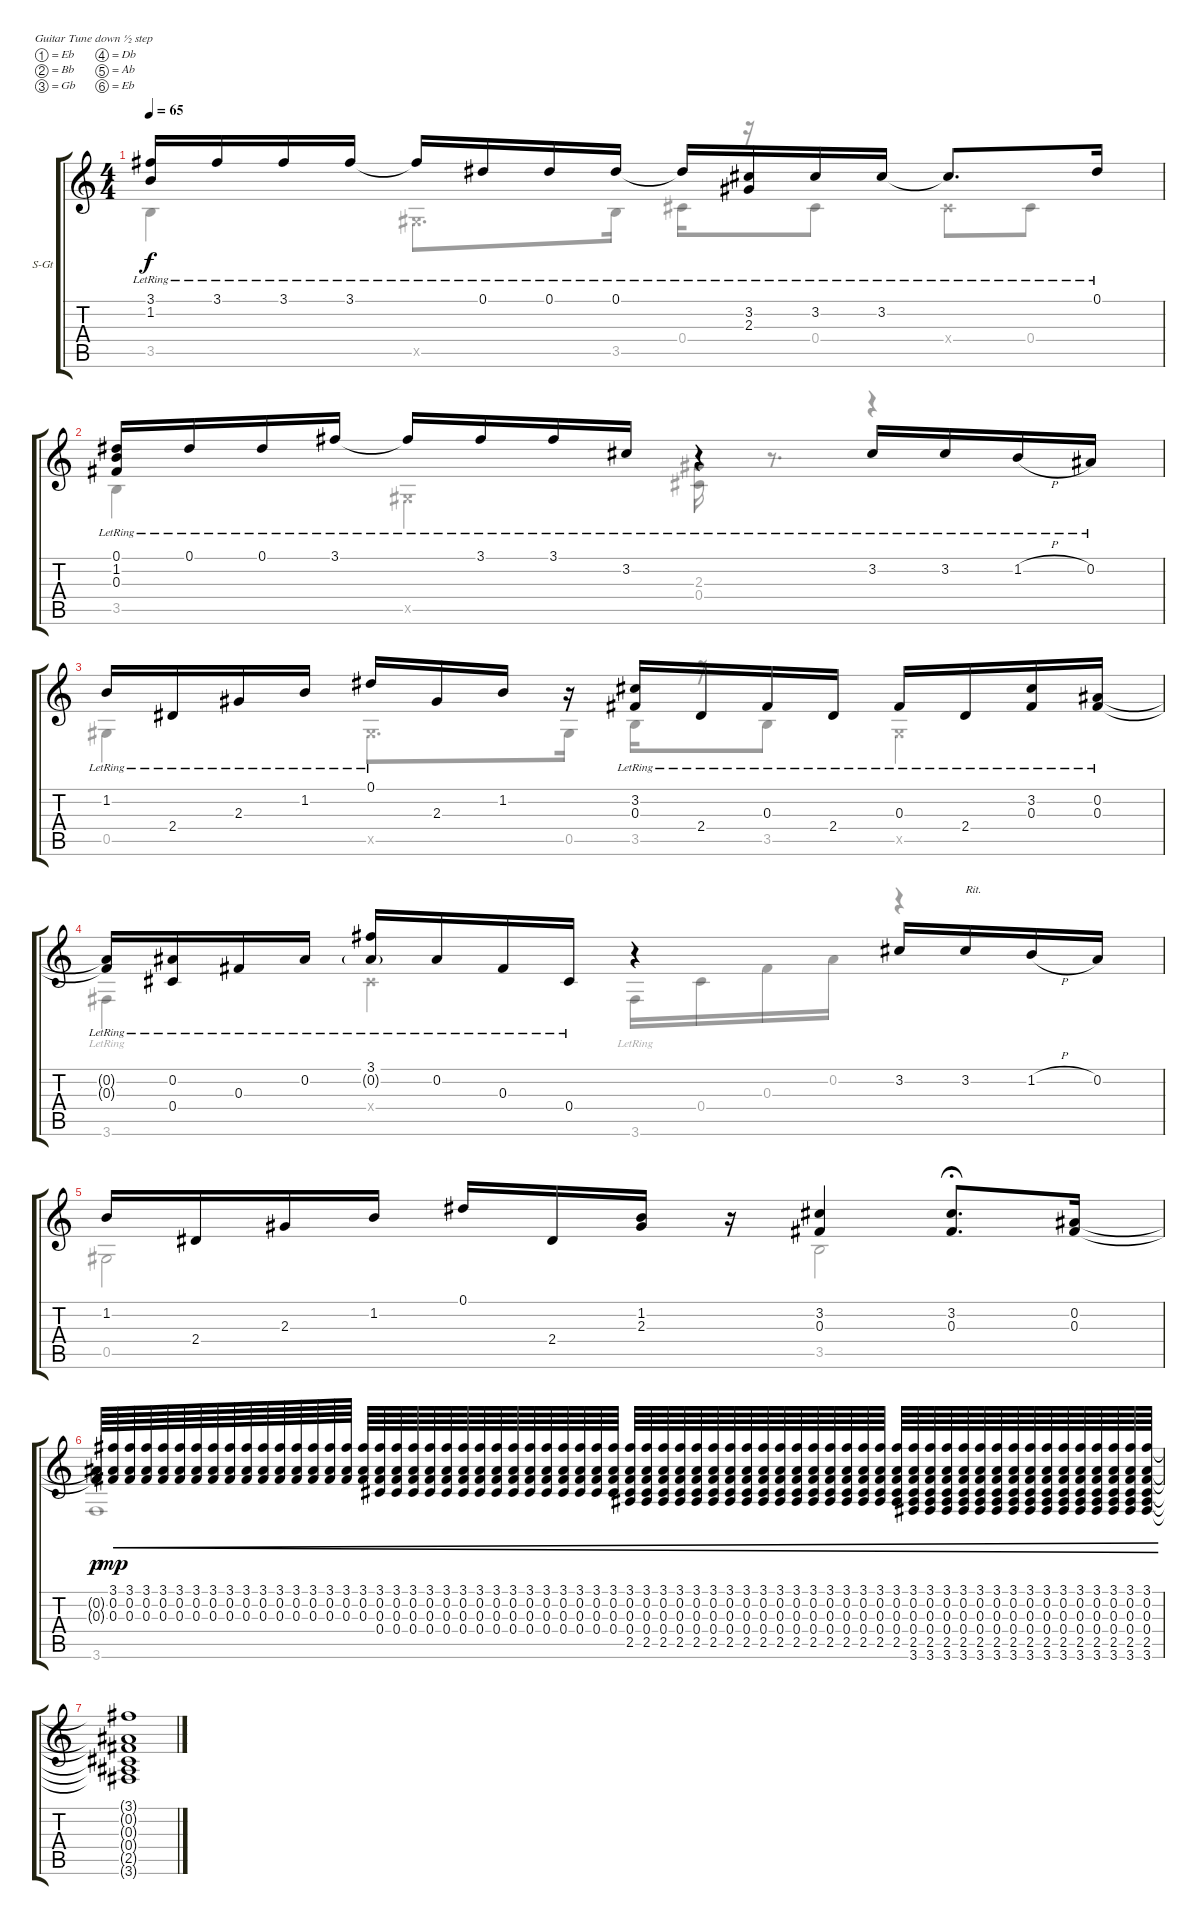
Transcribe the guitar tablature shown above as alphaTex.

\defaultSystemsLayout 4
\bracketExtendMode groupsimilarinstruments
\firstSystemTrackNameOrientation horizontal
\otherSystemsTrackNameOrientation horizontal
\track ("Steel Guitar" "S-Gt") {instrument acousticguitarsteel}
\staff {score tabs}
\tuning (Eb4 Bb3 Gb3 Db3 Ab2 Eb2)
\voice
\ts (4 4)
\tempo 65
\clef g2
\ks c
(3.1{lr t} 1.2{t}).16{dy f} 3.1{lr}.16 3.1{lr}.16 3.1{lr}.16 3.1{lr t}.16 0.1{lr}.16 0.1{lr}.16 0.1{lr}.16 0.1{lr t}.16 (3.2{lr} 2.3{lr}).16 3.2{lr}.16 3.2{lr}.16 3.2{lr t}.8{d} 0.1{lr}.16 |
(0.1{lr} 1.2{lr} 0.3{lr}).16 0.1{lr}.16 0.1{lr}.16 3.1{lr}.16 3.1{lr t}.16 3.1{lr}.16 3.1{lr}.16 3.2{lr}.16 r.4 3.2{lr}.16 3.2{lr}.16 1.2{h lr}.16 0.2{lr}.16 |
1.2{lr}.16 2.4{lr}.16 2.3{lr}.16 1.2{lr}.16 0.1{lr}.16 2.3.16 1.2.16 r.16 (3.2{lr} 0.3{lr}).16 2.4{lr}.16 0.3{lr}.16 2.4{lr}.16 0.3{lr}.16 2.4{lr}.16 (3.2{lr} 0.3{lr}).16 (0.2{lr} 0.3{lr}).16 |
\tempo (60 0.768212 hide)
\tempo (60 0.8125 hide)
(0.2{lr t} 0.3{lr t}).16 (0.2{lr} 0.4{lr}).16 0.3{lr}.16 0.2{lr}.16 (3.1{lr} 0.2{g lr}).16 0.2{lr}.16 0.3{lr}.16 0.4{lr}.16 r.4 3.2.16 3.2.16{txt "Rit."} 1.2{h}.16 0.2.16 |
\tempo (54 hide)
\tempo (54 0.5 hide)
\tempo (47 0.75 hide)
1.2.16 2.4.16 2.3.16 1.2.16 0.1.16 2.4.16 (1.2 2.3).16 r.16 (3.2 0.3).4 (3.2 0.3).8{d fermata (medium 0.5)} (0.2 0.3).16 |
(0.2{t} 0.3{t}).64{dy p} (3.1 0.2 0.3).64{cre dy mp} (3.1 0.2 0.3).64{cre} (3.1 0.2 0.3).64{cre} (3.1 0.2 0.3).64{cre} (3.1 0.2 0.3).64{cre} (3.1 0.2 0.3).64{cre} (3.1 0.2 0.3).64{cre} (3.1 0.2 0.3).64{cre} (3.1 0.2 0.3).64{cre} (3.1 0.2 0.3).64{cre} (3.1 0.2 0.3).64{cre} (3.1 0.2 0.3).64{cre} (3.1 0.2 0.3).64{cre} (3.1 0.2 0.3).64{cre} (3.1 0.2 0.3).64{cre} (3.1 0.2 0.3).64{cre} (3.1 0.2 0.3 0.4).64{cre} (3.1 0.2 0.3 0.4).64{cre} (3.1 0.2 0.3 0.4).64{cre} (3.1 0.2 0.3 0.4).64{cre} (3.1 0.2 0.3 0.4).64{cre} (3.1 0.2 0.3 0.4).64{cre} (3.1 0.2 0.3 0.4).64{cre} (3.1 0.2 0.3 0.4).64{cre} (3.1 0.2 0.3 0.4).64{cre} (3.1 0.2 0.3 0.4).64{cre} (3.1 0.2 0.3 0.4).64{cre} (3.1 0.2 0.3 0.4).64{cre} (3.1 0.2 0.3 0.4).64{cre} (3.1 0.2 0.3 0.4).64{cre} (3.1 0.2 0.3 0.4).64{cre} (3.1 0.2 0.3 0.4 2.5).64{cre} (3.1 0.2 0.3 0.4 2.5).64{cre} (3.1 0.2 0.3 0.4 2.5).64{cre} (3.1 0.2 0.3 0.4 2.5).64{cre} (3.1 0.2 0.3 0.4 2.5).64{cre} (3.1 0.2 0.3 0.4 2.5).64{cre} (3.1 0.2 0.3 0.4 2.5).64{cre} (3.1 0.2 0.3 0.4 2.5).64{cre} (3.1 0.2 0.3 0.4 2.5).64{cre} (3.1 0.2 0.3 0.4 2.5).64{cre} (3.1 0.2 0.3 0.4 2.5).64{cre} (3.1 0.2 0.3 0.4 2.5).64{cre} (3.1 0.2 0.3 0.4 2.5).64{cre} (3.1 0.2 0.3 0.4 2.5).64{cre} (3.1 0.2 0.3 0.4 2.5).64{cre} (3.1 0.2 0.3 0.4 2.5).64{cre} (3.1 0.2 0.3 0.4 2.5).64{cre} (3.1 0.2 0.3 0.4 2.5 3.6).64{cre} (3.1 0.2 0.3 0.4 2.5 3.6).64{cre} (3.1 0.2 0.3 0.4 2.5 3.6).64{cre} (3.1 0.2 0.3 0.4 2.5 3.6).64{cre} (3.1 0.2 0.3 0.4 2.5 3.6).64{cre} (3.1 0.2 0.3 0.4 2.5 3.6).64{cre} (3.1 0.2 0.3 0.4 2.5 3.6).64{cre} (3.1 0.2 0.3 0.4 2.5 3.6).64{cre} (3.1 0.2 0.3 0.4 2.5 3.6).64{cre} (3.1 0.2 0.3 0.4 2.5 3.6).64{cre} (3.1 0.2 0.3 0.4 2.5 3.6).64{cre} (3.1 0.2 0.3 0.4 2.5 3.6).64{cre} (3.1 0.2 0.3 0.4 2.5 3.6).64{cre} (3.1 0.2 0.3 0.4 2.5 3.6).64{cre} (3.1 0.2 0.3 0.4 2.5 3.6).64{cre} |
(3.1{t} 0.2{t} 0.3{t} 0.4{t} 2.5{t} 3.6{t}).1
\voice
\clef g2
\ottava regular
\simile none
\ks c
3.5.4{dy f} 0.5{x}.8{d} 3.5.16 0.4.16 r.16 0.4.8 0.4{x}.8 0.4.8 |
3.5.4 0.5{x}.4 (0.4 2.3).16 r.8{d} r.4 |
0.5.4 0.5{x}.8{d} 0.5.16 3.5.16 r.16 3.5.8 0.5{x}.4 |
3.6{lr}.4 0.4{x}.4 3.6{lr}.16 0.4.16 0.3.16 0.2.16 r.4 |
0.5.2 3.5.2 |
3.6.1 |
